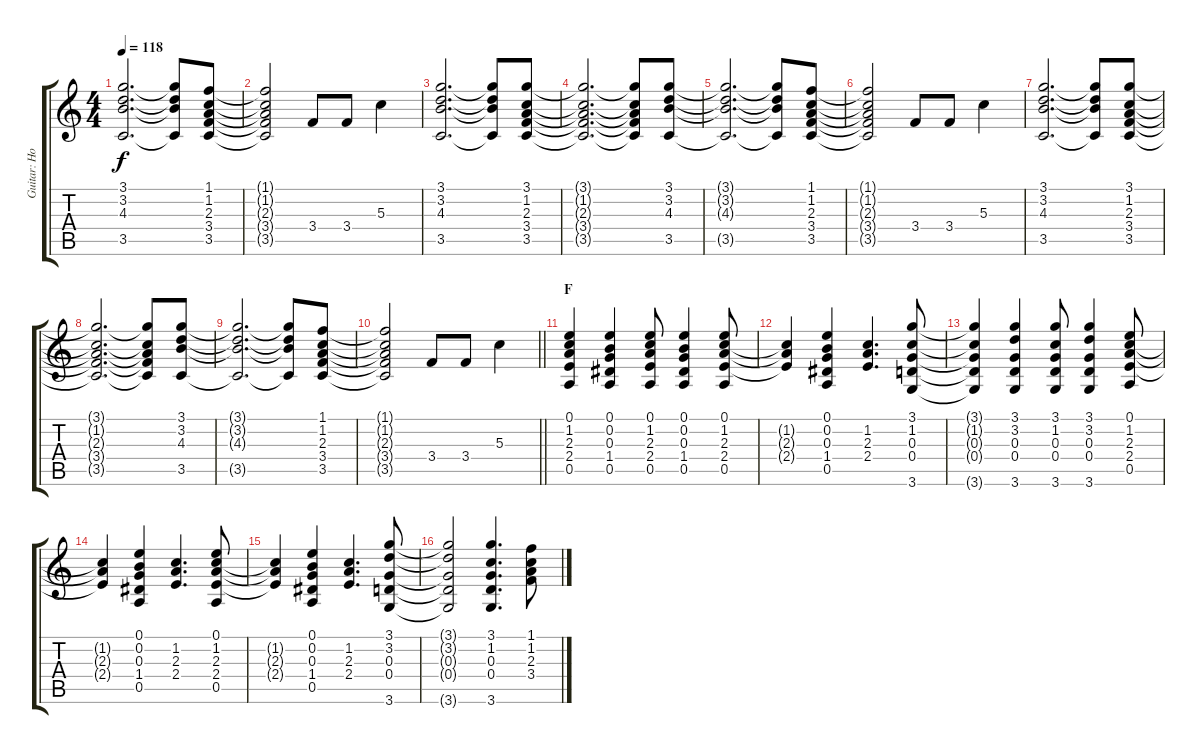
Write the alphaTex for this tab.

\track ("Guitar: Howard" "Guitar: Ho") {instrument electricguitarclean}
\staff {score tabs}
\tuning (E4 B3 G3 D3 A2 E2) {hide}
\ts (4 4)
\tempo 118
\clef g2
\ks c
(3.1{t} 3.2{t} 4.3{t} 3.5{t}).2{d dy f} (3.1{t} 3.2{t} 4.3{t} 3.5{t}).8 (1.1 1.2 2.3 3.4 3.5).8 |
(1.1{t} 1.2{t} 2.3{t} 3.4{t} 3.5{t}).2 3.4.8 3.4.8 5.3.4 |
(3.1 3.2 4.3 3.5).2{d} (3.1{t} 3.2{t} 4.3{t} 3.5{t}).8 (3.1 1.2 2.3 3.4 3.5).8 |
(3.1{t} 1.2{t} 2.3{t} 3.4{t} 3.5{t}).2{d} (3.1{t} 1.2{t} 2.3{t} 3.4{t} 3.5{t}).8 (3.1 3.2 4.3 3.5).8 |
(3.1{t} 3.2{t} 4.3{t} 3.5{t}).2{d} (3.1{t} 3.2{t} 4.3{t} 3.5{t}).8 (1.1 1.2 2.3 3.4 3.5).8 |
(1.1{t} 1.2{t} 2.3{t} 3.4{t} 3.5{t}).2 3.4.8 3.4.8 5.3.4 |
(3.1 3.2 4.3 3.5).2{d} (3.1{t} 3.2{t} 4.3{t} 3.5{t}).8 (3.1 1.2 2.3 3.4 3.5).8 |
(3.1{t} 1.2{t} 2.3{t} 3.4{t} 3.5{t}).2{d} (3.1{t} 1.2{t} 2.3{t} 3.4{t} 3.5{t}).8 (3.1 3.2 4.3 3.5).8 |
(3.1{t} 3.2{t} 4.3{t} 3.5{t}).2{d} (3.1{t} 3.2{t} 4.3{t} 3.5{t}).8 (1.1 1.2 2.3 3.4 3.5).8 |
\barLineRight lightlight
(1.1{t} 1.2{t} 2.3{t} 3.4{t} 3.5{t}).2 3.4.8 3.4.8 5.3.4 |
\section ("" "F")
(0.1 1.2 2.3 2.4 0.5).4 (0.1 0.2 0.3 1.4 0.5).4 (0.1 1.2 2.3 2.4 0.5).8 (0.1 0.2 0.3 1.4 0.5).4 (0.1 1.2 2.3 2.4 0.5).8 |
(1.2{t} 2.3{t} 2.4{t}).4 (0.1 0.2 0.3 1.4 0.5).4 (1.2 2.3 2.4).4{d} (3.1 1.2 0.3 0.4 3.6).8 |
(3.1{t} 1.2{t} 0.3{t} 0.4{t} 3.6{t}).4 (3.1 3.2 0.3 0.4 3.6).4 (3.1 1.2 0.3 0.4 3.6).8 (3.1 3.2 0.3 0.4 3.6).4 (0.1 1.2 2.3 2.4 0.5).8 |
(1.2{t} 2.3{t} 2.4{t}).4 (0.1 0.2 0.3 1.4 0.5).4 (1.2 2.3 2.4).4{d} (0.1 1.2 2.3 2.4 0.5).8 |
(1.2{t} 2.3{t} 2.4{t}).4 (0.1 0.2 0.3 1.4 0.5).4 (1.2 2.3 2.4).4{d} (3.1 3.2 0.3 0.4 3.6).8 |
(3.1{t} 3.2{t} 0.3{t} 0.4{t} 3.6{t}).2 (3.1 1.2 0.3 0.4 3.6).4{d} (1.1 1.2 2.3 3.4).8
